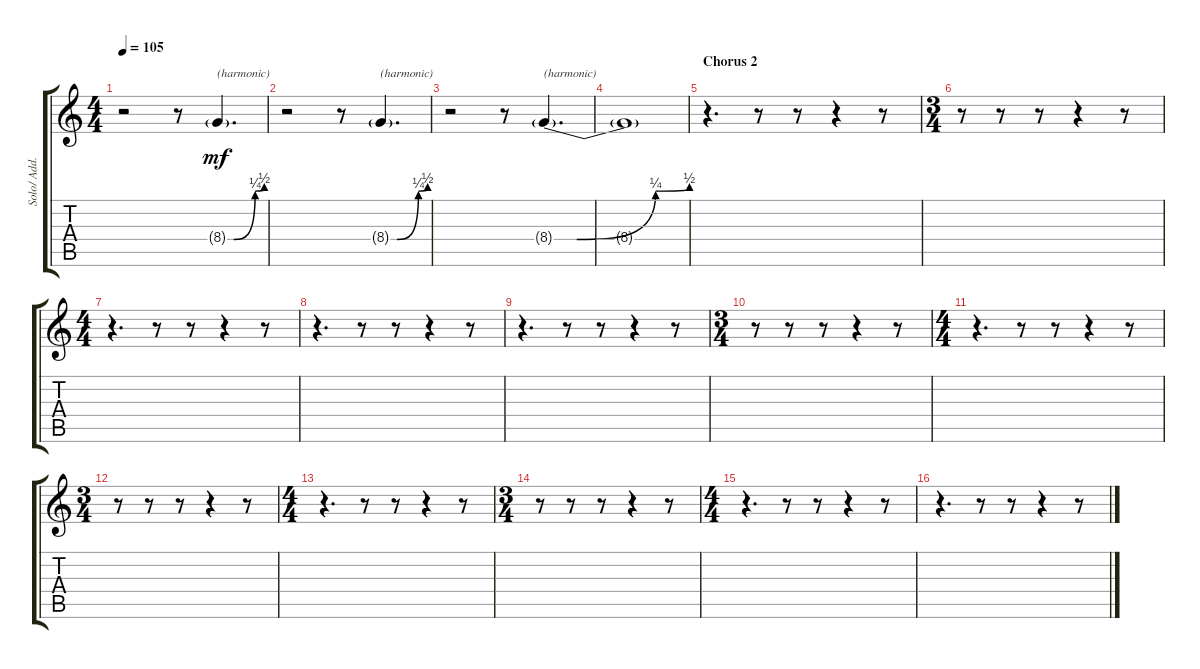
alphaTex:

\track ("Solo/ Add. Guitar" "Solo/ Add.") {instrument overdrivenguitar}
\staff {score tabs}
\tuning (Eb4 B3 Gb3 B2 Gb2 B1) {hide}
\ts (4 4)
\tempo 105
\clef g2
\ks c
r.2{dy p} r.8 8.4{be (custom 0 0 10 0 45 1 60 2) g}.4{d txt "(harmonic)" dy mf} |
r.2 r.8 8.4{be (custom 0 0 10 0 45 1 60 2) g}.4{d txt "(harmonic)"} |
r.2 r.8 8.4{be (custom 0 0 10 0 45 1 60 2) g}.4{d txt "(harmonic)"} |
8.4{t}.1 |
\section ("" "Chorus 2")
r.4{d} r.8 r.8 r.4 r.8 |
\ts (3 4)
r.8 r.8 r.8 r.4 r.8 |
\ts (4 4)
r.4{d} r.8 r.8 r.4 r.8 |
r.4{d} r.8 r.8 r.4 r.8 |
r.4{d} r.8 r.8 r.4 r.8 |
\ts (3 4)
r.8 r.8 r.8 r.4 r.8 |
\ts (4 4)
r.4{d} r.8 r.8 r.4 r.8 |
\ts (3 4)
r.8 r.8 r.8 r.4 r.8 |
\ts (4 4)
r.4{d} r.8 r.8 r.4 r.8 |
\ts (3 4)
r.8 r.8 r.8 r.4 r.8 |
\ts (4 4)
r.4{d} r.8 r.8 r.4 r.8 |
r.4{d} r.8 r.8 r.4 r.8
